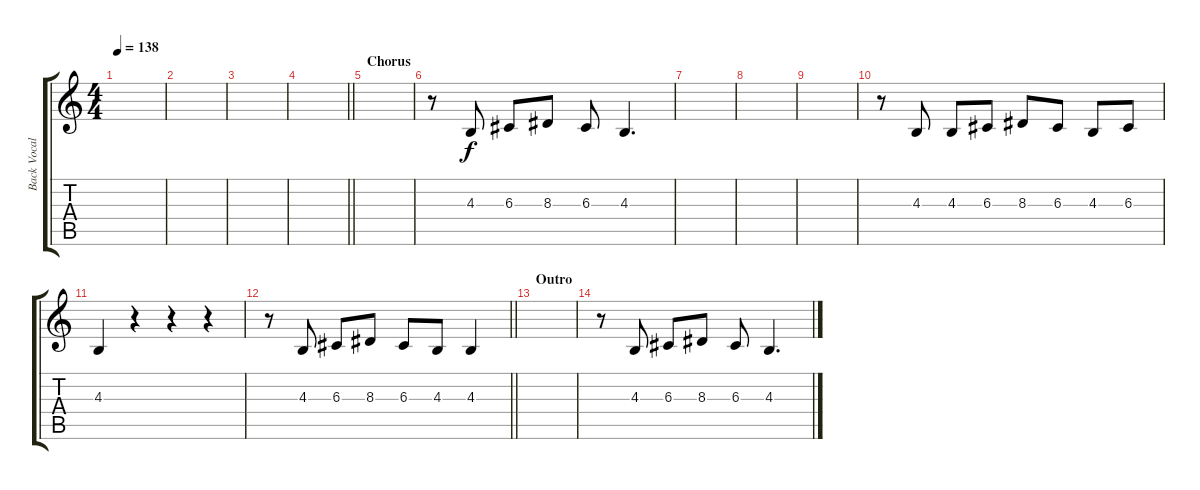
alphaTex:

\track ("Back Vocals" "Back Vocal") {instrument tenorsax}
\staff {score tabs}
\tuning (E4 B3 G3 D3 A2 E2) {hide}
\ts (4 4)
\tempo 138
\clef g2
\ks c
|
|
|
\barLineRight lightlight
|
\section ("" "Chorus")
|
r.8 4.3.8 6.3.8 8.3.8 6.3.8 4.3.4{d} |
|
|
|
r.8 4.3.8 4.3.8 6.3.8 8.3.8 6.3.8 4.3.8 6.3.8 |
4.3.4 r.4 r.4 r.4 |
\barLineRight lightlight
r.8 4.3.8 6.3.8 8.3.8 6.3.8 4.3.8 4.3.4 |
\section ("" "Outro")
|
r.8 4.3.8 6.3.8 8.3.8 6.3.8 4.3.4{d}
